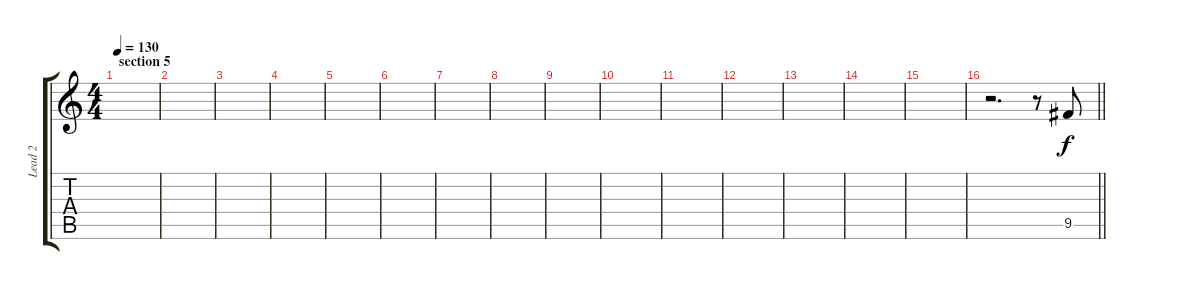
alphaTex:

\track ("Lead 2" "Lead 2") {instrument distortionguitar}
\staff {score tabs}
\tuning (E4 B3 G3 D3 A2 E2) {hide}
\ts (4 4)
\section ("" "section 5")
\tempo 130
\clef g2
\ks c
|
|
|
|
|
|
|
|
|
|
|
|
|
|
|
\barLineRight lightlight
r.2{d} r.8 9.5.8
